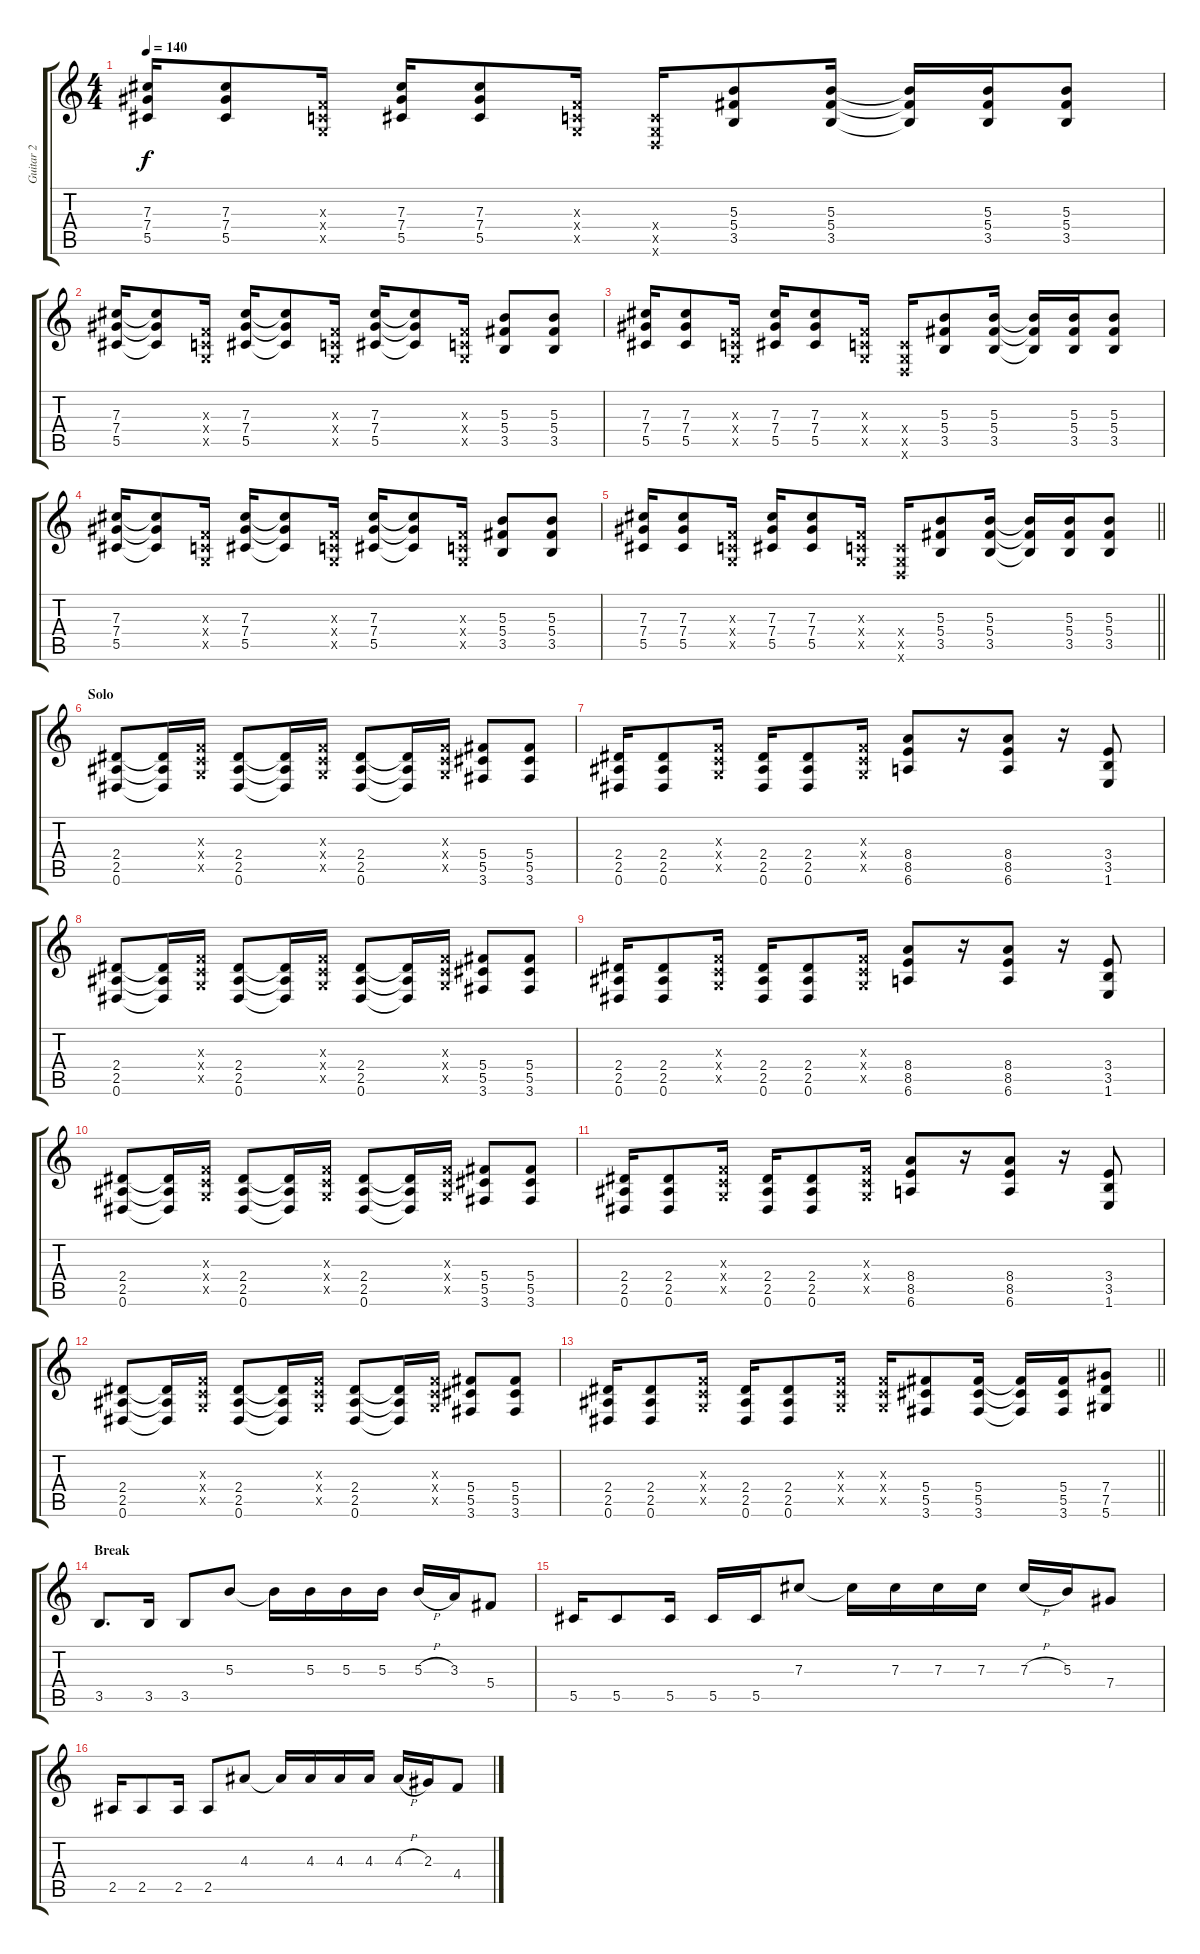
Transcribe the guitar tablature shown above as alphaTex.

\track ("Guitar 2" "Guitar 2") {instrument distortionguitar}
\staff {score tabs}
\tuning (Eb4 Bb3 Gb3 Db3 Ab2 Eb2) {hide}
\ts (4 4)
\tempo 140
\clef g2
\ks c
(7.3 7.4 5.5).16{dy f} (7.3 7.4 5.5).8 (-1.3{x} -1.4{x} -1.5{x}).16 (7.3 7.4 5.5).16 (7.3 7.4 5.5).8 (-1.3{x} -1.4{x} -1.5{x}).16 (-1.4{x} -1.5{x} -1.6{x}).16 (5.3 5.4 3.5).8 (5.3 5.4 3.5).16 (5.3{t} 5.4{t} 3.5{t}).16 (5.3 5.4 3.5).16 (5.3 5.4 3.5).8 |
(7.3 7.4 5.5).16 (7.3{t} 7.4{t} 5.5{t}).8 (-1.3{x} -1.4{x} -1.5{x}).16 (7.3 7.4 5.5).16 (7.3{t} 7.4{t} 5.5{t}).8 (-1.3{x} -1.4{x} -1.5{x}).16 (7.3 7.4 5.5).16 (7.3{t} 7.4{t} 5.5{t}).8 (-1.3{x} -1.4{x} -1.5{x}).16 (5.3 5.4 3.5).8 (5.3 5.4 3.5).8 |
(7.3 7.4 5.5).16 (7.3 7.4 5.5).8 (-1.3{x} -1.4{x} -1.5{x}).16 (7.3 7.4 5.5).16 (7.3 7.4 5.5).8 (-1.3{x} -1.4{x} -1.5{x}).16 (-1.4{x} -1.5{x} -1.6{x}).16 (5.3 5.4 3.5).8 (5.3 5.4 3.5).16 (5.3{t} 5.4{t} 3.5{t}).16 (5.3 5.4 3.5).16 (5.3 5.4 3.5).8 |
(7.3 7.4 5.5).16 (7.3{t} 7.4{t} 5.5{t}).8 (-1.3{x} -1.4{x} -1.5{x}).16 (7.3 7.4 5.5).16 (7.3{t} 7.4{t} 5.5{t}).8 (-1.3{x} -1.4{x} -1.5{x}).16 (7.3 7.4 5.5).16 (7.3{t} 7.4{t} 5.5{t}).8 (-1.3{x} -1.4{x} -1.5{x}).16 (5.3 5.4 3.5).8 (5.3 5.4 3.5).8 |
\barLineRight lightlight
(7.3 7.4 5.5).16 (7.3 7.4 5.5).8 (-1.3{x} -1.4{x} -1.5{x}).16 (7.3 7.4 5.5).16 (7.3 7.4 5.5).8 (-1.3{x} -1.4{x} -1.5{x}).16 (-1.4{x} -1.5{x} -1.6{x}).16 (5.3 5.4 3.5).8 (5.3 5.4 3.5).16 (5.3{t} 5.4{t} 3.5{t}).16 (5.3 5.4 3.5).16 (5.3 5.4 3.5).8 |
\section ("" "Solo")
(2.4 2.5 0.6).8 (2.4{t} 2.5{t} 0.6{t}).16 (-1.3{x} -1.4{x} -1.5{x}).16 (2.4 2.5 0.6).8 (2.4{t} 2.5{t} 0.6{t}).16 (-1.3{x} -1.4{x} -1.5{x}).16 (2.4 2.5 0.6).8 (2.4{t} 2.5{t} 0.6{t}).16 (-1.3{x} -1.4{x} -1.5{x}).16 (5.4 5.5 3.6).8 (5.4 5.5 3.6).8 |
(2.4 2.5 0.6).16 (2.4 2.5 0.6).8 (-1.3{x} -1.4{x} -1.5{x}).16 (2.4 2.5 0.6).16 (2.4 2.5 0.6).8 (-1.3{x} -1.4{x} -1.5{x}).16 (8.4 8.5 6.6).8 r.16 (8.4 8.5 6.6).8 r.16 (3.4 3.5 1.6).8 |
(2.4 2.5 0.6).8 (2.4{t} 2.5{t} 0.6{t}).16 (-1.3{x} -1.4{x} -1.5{x}).16 (2.4 2.5 0.6).8 (2.4{t} 2.5{t} 0.6{t}).16 (-1.3{x} -1.4{x} -1.5{x}).16 (2.4 2.5 0.6).8 (2.4{t} 2.5{t} 0.6{t}).16 (-1.3{x} -1.4{x} -1.5{x}).16 (5.4 5.5 3.6).8 (5.4 5.5 3.6).8 |
(2.4 2.5 0.6).16 (2.4 2.5 0.6).8 (-1.3{x} -1.4{x} -1.5{x}).16 (2.4 2.5 0.6).16 (2.4 2.5 0.6).8 (-1.3{x} -1.4{x} -1.5{x}).16 (8.4 8.5 6.6).8 r.16 (8.4 8.5 6.6).8 r.16 (3.4 3.5 1.6).8 |
(2.4 2.5 0.6).8 (2.4{t} 2.5{t} 0.6{t}).16 (-1.3{x} -1.4{x} -1.5{x}).16 (2.4 2.5 0.6).8 (2.4{t} 2.5{t} 0.6{t}).16 (-1.3{x} -1.4{x} -1.5{x}).16 (2.4 2.5 0.6).8 (2.4{t} 2.5{t} 0.6{t}).16 (-1.3{x} -1.4{x} -1.5{x}).16 (5.4 5.5 3.6).8 (5.4 5.5 3.6).8 |
(2.4 2.5 0.6).16 (2.4 2.5 0.6).8 (-1.3{x} -1.4{x} -1.5{x}).16 (2.4 2.5 0.6).16 (2.4 2.5 0.6).8 (-1.3{x} -1.4{x} -1.5{x}).16 (8.4 8.5 6.6).8 r.16 (8.4 8.5 6.6).8 r.16 (3.4 3.5 1.6).8 |
(2.4 2.5 0.6).8 (2.4{t} 2.5{t} 0.6{t}).16 (-1.3{x} -1.4{x} -1.5{x}).16 (2.4 2.5 0.6).8 (2.4{t} 2.5{t} 0.6{t}).16 (-1.3{x} -1.4{x} -1.5{x}).16 (2.4 2.5 0.6).8 (2.4{t} 2.5{t} 0.6{t}).16 (-1.3{x} -1.4{x} -1.5{x}).16 (5.4 5.5 3.6).8 (5.4 5.5 3.6).8 |
\barLineRight lightlight
(2.4 2.5 0.6).16 (2.4 2.5 0.6).8 (-1.3{x} -1.4{x} -1.5{x}).16 (2.4 2.5 0.6).16 (2.4 2.5 0.6).8 (-1.3{x} -1.4{x} -1.5{x}).16 (-1.3{x} -1.4{x} -1.5{x}).16 (5.4 5.5 3.6).8 (5.4 5.5 3.6).16 (5.4{t} 5.5{t} 3.6{t}).16 (5.4 5.5 3.6).16 (7.4 7.5 5.6).8 |
\section ("" "Break")
3.5.8{d} 3.5.16 3.5.8 5.3.8 5.3{t}.16 5.3.16 5.3.16 5.3.16 5.3{h}.16 3.3.16 5.4.8 |
5.5.16 5.5.8 5.5.16 5.5.16 5.5.16 7.3.8 7.3{t}.16 7.3.16 7.3.16 7.3.16 7.3{h}.16 5.3.16 7.4.8 |
2.5.16 2.5.8 2.5.16 2.5.8 4.3.8 4.3{t}.16 4.3.16 4.3.16 4.3.16 4.3{h}.16 2.3.16 4.4.8
